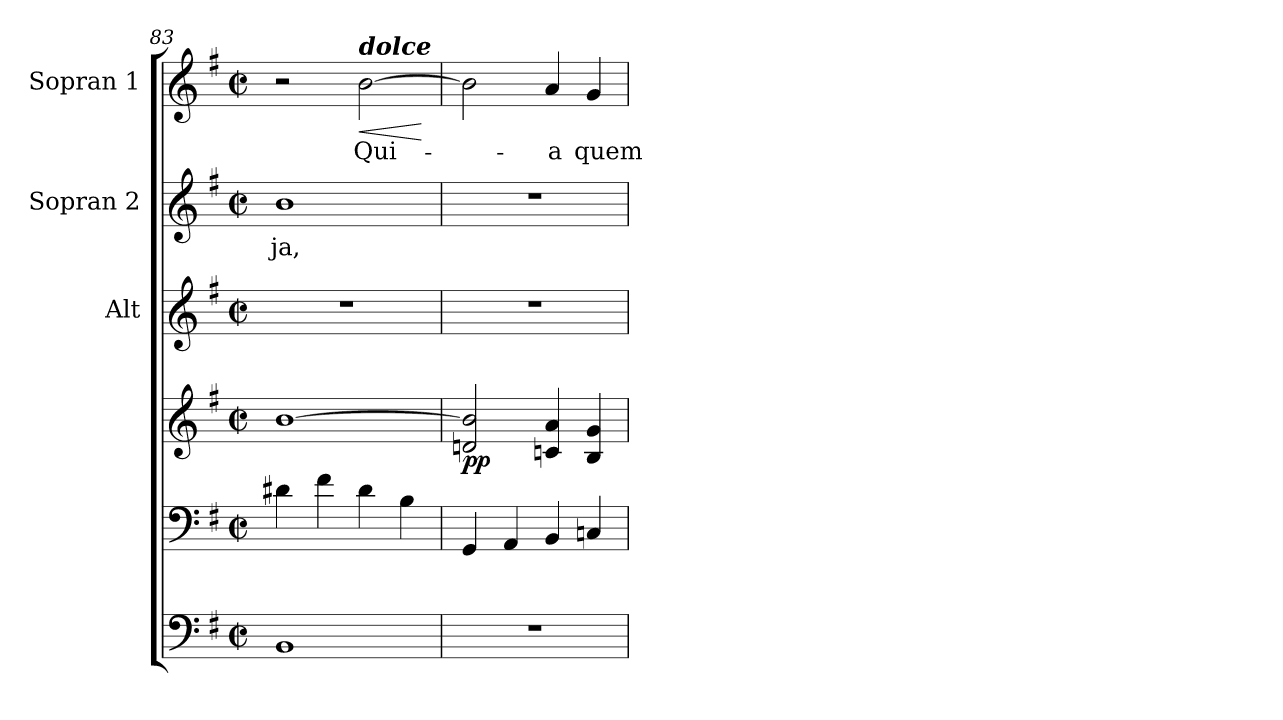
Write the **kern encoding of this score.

**kern	**kern	**kern	**dynam	**kern	**kern	**text	**kern	**text	**dynam
*part5	*part4	*part4	*part4	*part3	*part2	*part2	*part1	*part1	*part1
*staff6	*staff5	*staff4	*staff4/5	*staff3	*staff2	*staff2	*staff1	*staff1	*staff1
*	*	*	*	*I"Alt	*I"Sopran 2	*	*I"Sopran 1	*	*
*	*	*	*	*I'A.	*I'S. 2	*	*I'S. 1	*	*
*clefF4	*clefF4	*clefG2	*	*clefG2	*clefG2	*	*clefG2	*	*
*k[f#]	*k[f#]	*k[f#]	*	*k[f#]	*k[f#]	*	*k[f#]	*	*
*G:	*G:	*G:	*	*G:	*G:	*	*G:	*	*
*M2/2	*M2/2	*M2/2	*	*M2/2	*M2/2	*	*M2/2	*	*
*met(c|)	*met(c|)	*met(c|)	*	*met(c|)	*met(c|)	*	*met(c|)	*	*
=83	=83	=83	=83	=83	=83	=83	=83	=83	=83
!	!	!	!	!	!	!LO:LY:b	!	!	!
1BB	4d#X\	[1b	.	1r	1b	-ja,	2r	.	.
.	4f#\	.	.	.	.	.	.	.	.
!	!	!	!	!	!	!	!LO:TX:a:Bi:t=dolce	!	!
!	!	!	!	!	!	!	!	!LO:LY:b	!LO:HP:b
.	4d#\	.	.	.	.	.	[2b\	Qui-	<
.	4B\	.	.	.	.	.	.	.	.
.	.	.	.	.	.	.	.	.	[
=84	=84	=84	=84	=84	=84	=84	=84	=84	=84
!	!	!	!LO:DY:b	!	!	!	!	!	!
1r	4GG/	2dn/ 2b/]	pp	1r	1r	.	2b\]	.	.
.	4AA/	.	.	.	.	.	.	.	.
!	!	!	!	!	!	!	!	!LO:LY:b	!
.	4BB/	4cn/ 4a/	.	.	.	.	4a/	-a	.
!	!	!	!	!	!	!	!	!LO:LY:b	!
.	4Cn/	4B/ 4g/	.	.	.	.	4g/	quem	.
=	=	=	=	=	=	=	=	=	=
*-	*-	*-	*-	*-	*-	*-	*-	*-	*-
